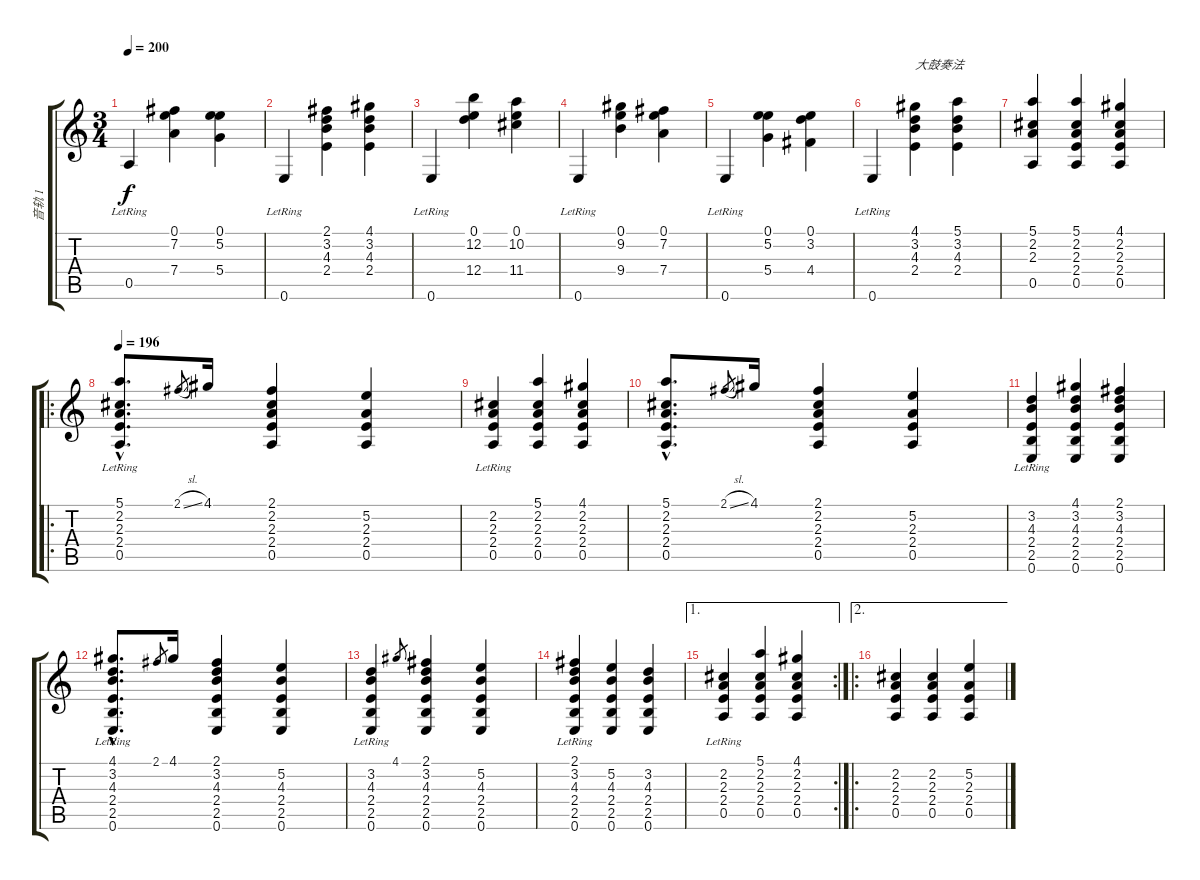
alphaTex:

\track ("音轨 1" "音轨 1") {instrument acousticguitarnylon}
\staff {score tabs}
\tuning (E4 B3 G3 D3 A2 E2) {hide}
\ts (3 4)
\tempo 200
\clef g2
\ks c
0.5{lr}.4{dy f} (0.1 7.2 7.4).4 (0.1 5.2 5.4).4 |
0.6{lr}.4 (2.1 3.2 4.3 2.4).4 (4.1 3.2 4.3 2.4).4 |
0.6{lr}.4 (0.1 12.2 12.4).4 (0.1 10.2 11.4).4 |
0.6{lr}.4 (0.1 9.2 9.4).4 (0.1 7.2 7.4).4 |
0.6{lr}.4 (0.1 5.2 5.4).4 (0.1 3.2 4.4).4 |
0.6{lr}.4 (4.1 3.2 4.3 2.4).4{txt "大鼓奏法"} (5.1 3.2 4.3 2.4).4 |
(5.1 2.2 2.3 0.5).4 (5.1 2.2 2.3 2.4 0.5).4 (4.1 2.2 2.3 2.4 0.5).4 |
\ro
\tempo 196
(5.1{hac} 2.2{hac} 2.3{hac} 2.4{hac} 0.5{hac lr}).8{d} 2.1{sl}.8{gr} 4.1.16 (2.1 2.2 2.3 2.4 0.5).4 (5.2 2.3 2.4 0.5).4 |
(2.2 2.3 2.4 0.5{lr}).4 (5.1 2.2 2.3 2.4 0.5).4 (4.1 2.2 2.3 2.4 0.5).4 |
(5.1{hac} 2.2{hac} 2.3{hac} 2.4{hac} 0.5{hac}).8{d} 2.1{sl}.8{gr} 4.1.16 (2.1 2.2 2.3 2.4 0.5).4 (5.2 2.3 2.4 0.5).4 |
(3.2 4.3 2.4 2.5{lr} 0.6).4 (4.1 3.2 4.3 2.4 2.5 0.6).4 (2.1 3.2 4.3 2.4 2.5 0.6).4 |
(4.1{hac} 3.2{hac} 4.3{hac} 2.4{hac} 2.5{hac} 0.6{hac lr}).8{d} 2.1.8{gr} 4.1.16 (2.1 3.2 4.3 2.4 2.5 0.6).4 (5.2 4.3 2.4 2.5 0.6).4 |
(3.2 4.3 2.4 2.5{lr} 0.6).4 4.1.8{gr} (2.1 3.2 4.3 2.4 2.5 0.6).4 (5.2 4.3 2.4 2.5 0.6).4 |
(2.1 3.2 4.3 2.4 2.5 0.6{lr}).4 (5.2 4.3 2.4 2.5 0.6).4 (3.2 4.3 2.4 2.5 0.6).4 |
\ae 1
\rc 2
(2.2 2.3 2.4 0.5{lr}).4 (5.1 2.2 2.3 2.4 0.5).4 (4.1 2.2 2.3 2.4 0.5).4 |
\ae 2
\ro
(2.2 2.3 2.4 0.5).4 (2.2 2.3 2.4 0.5).4 (5.2 2.3 2.4 0.5).4
